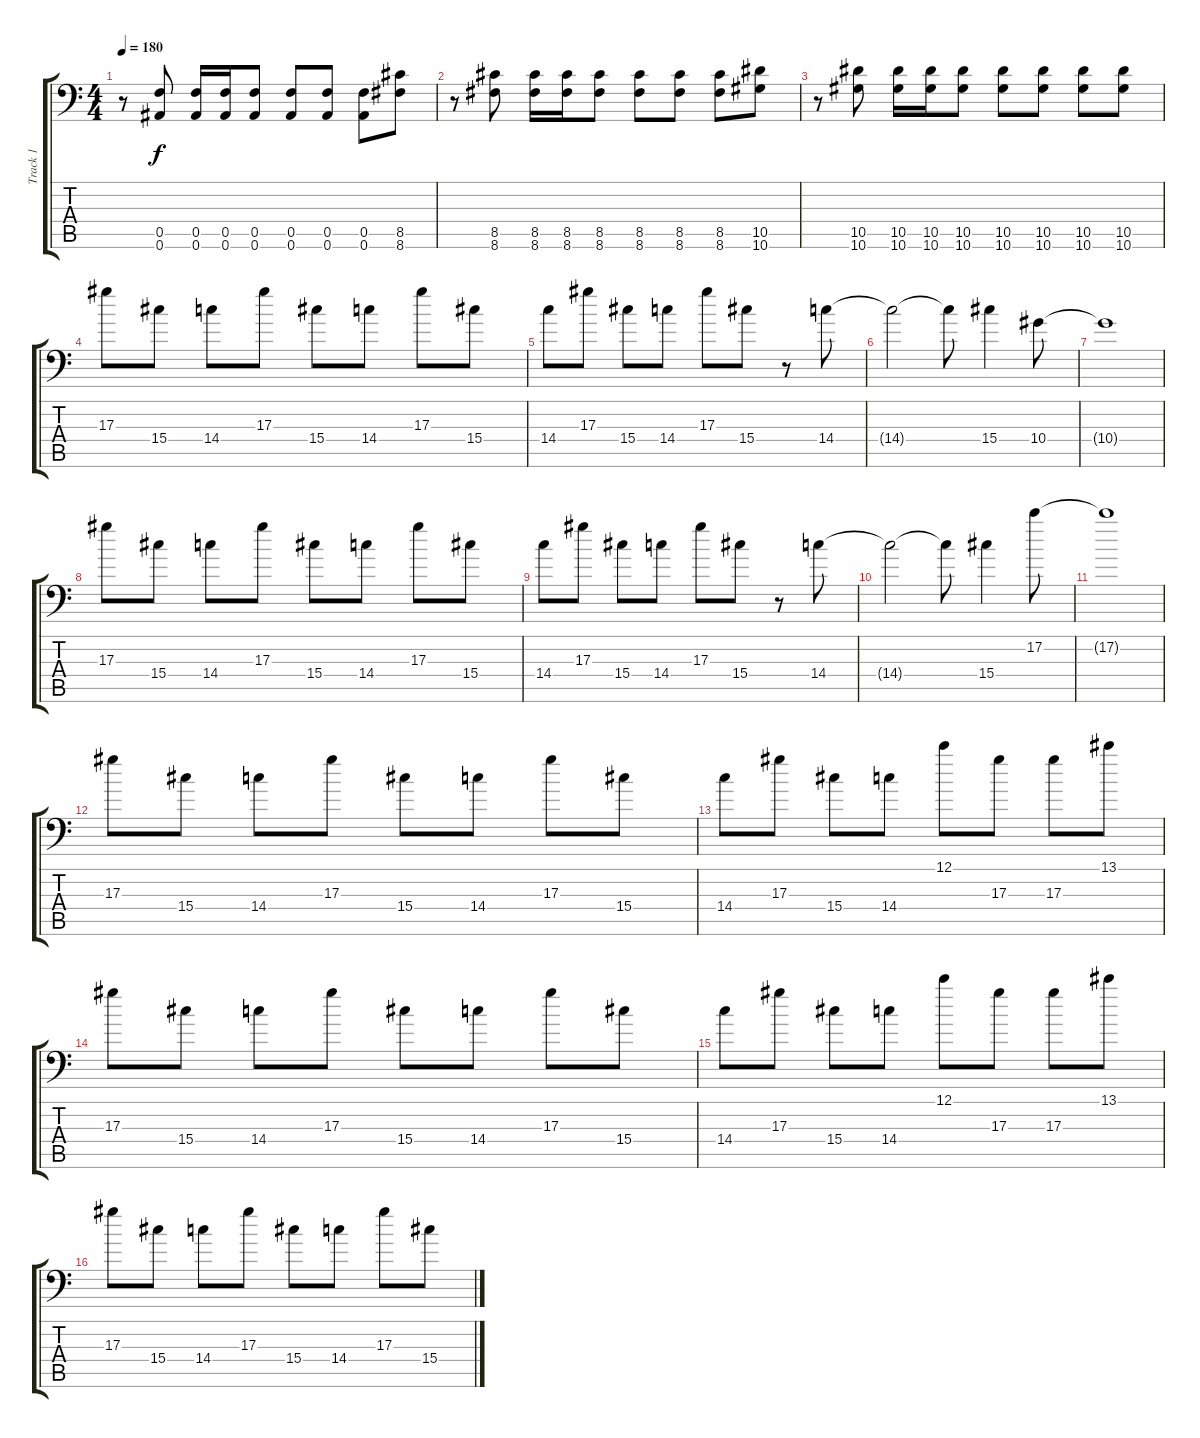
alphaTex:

\track ("Track 1" "Track 1") {instrument overdrivenguitar}
\staff {score tabs}
\tuning (C4 G3 Eb3 Bb2 F2 Bb1) {hide}
\ts (4 4)
\tempo 180
\clef f4
\ks c
r.8{dy f} (0.5 0.6).8 (0.5 0.6).16 (0.5 0.6).16 (0.5 0.6).8 (0.5 0.6).8 (0.5 0.6).8 (0.5 0.6).8 (8.5 8.6).8 |
r.8 (8.5 8.6).8 (8.5 8.6).16 (8.5 8.6).16 (8.5 8.6).8 (8.5 8.6).8 (8.5 8.6).8 (8.5 8.6).8 (10.5 10.6).8 |
r.8 (10.5 10.6).8 (10.5 10.6).16 (10.5 10.6).16 (10.5 10.6).8 (10.5 10.6).8 (10.5 10.6).8 (10.5 10.6).8 (10.5 10.6).8 |
17.3.8{volume 11} 15.4.8 14.4.8 17.3.8 15.4.8 14.4.8 17.3.8 15.4.8 |
14.4.8 17.3.8 15.4.8 14.4.8 17.3.8 15.4.8 r.8 14.4.8 |
14.4{t}.2 14.4{t}.8 15.4.4 10.4.8 |
10.4{t}.1 |
17.3.8{volume 11} 15.4.8 14.4.8 17.3.8 15.4.8 14.4.8 17.3.8 15.4.8 |
14.4.8 17.3.8 15.4.8 14.4.8 17.3.8 15.4.8 r.8 14.4.8 |
14.4{t}.2 14.4{t}.8 15.4.4 17.2.8 |
17.2{t}.1 |
17.3.8 15.4.8 14.4.8 17.3.8 15.4.8 14.4.8 17.3.8 15.4.8 |
14.4.8 17.3.8 15.4.8 14.4.8 12.1.8 17.3.8 17.3.8 13.1.8 |
17.3.8 15.4.8 14.4.8 17.3.8 15.4.8 14.4.8 17.3.8 15.4.8 |
14.4.8 17.3.8 15.4.8 14.4.8 12.1.8 17.3.8 17.3.8 13.1.8 |
17.3.8{volume 11} 15.4.8 14.4.8 17.3.8 15.4.8 14.4.8 17.3.8 15.4.8
